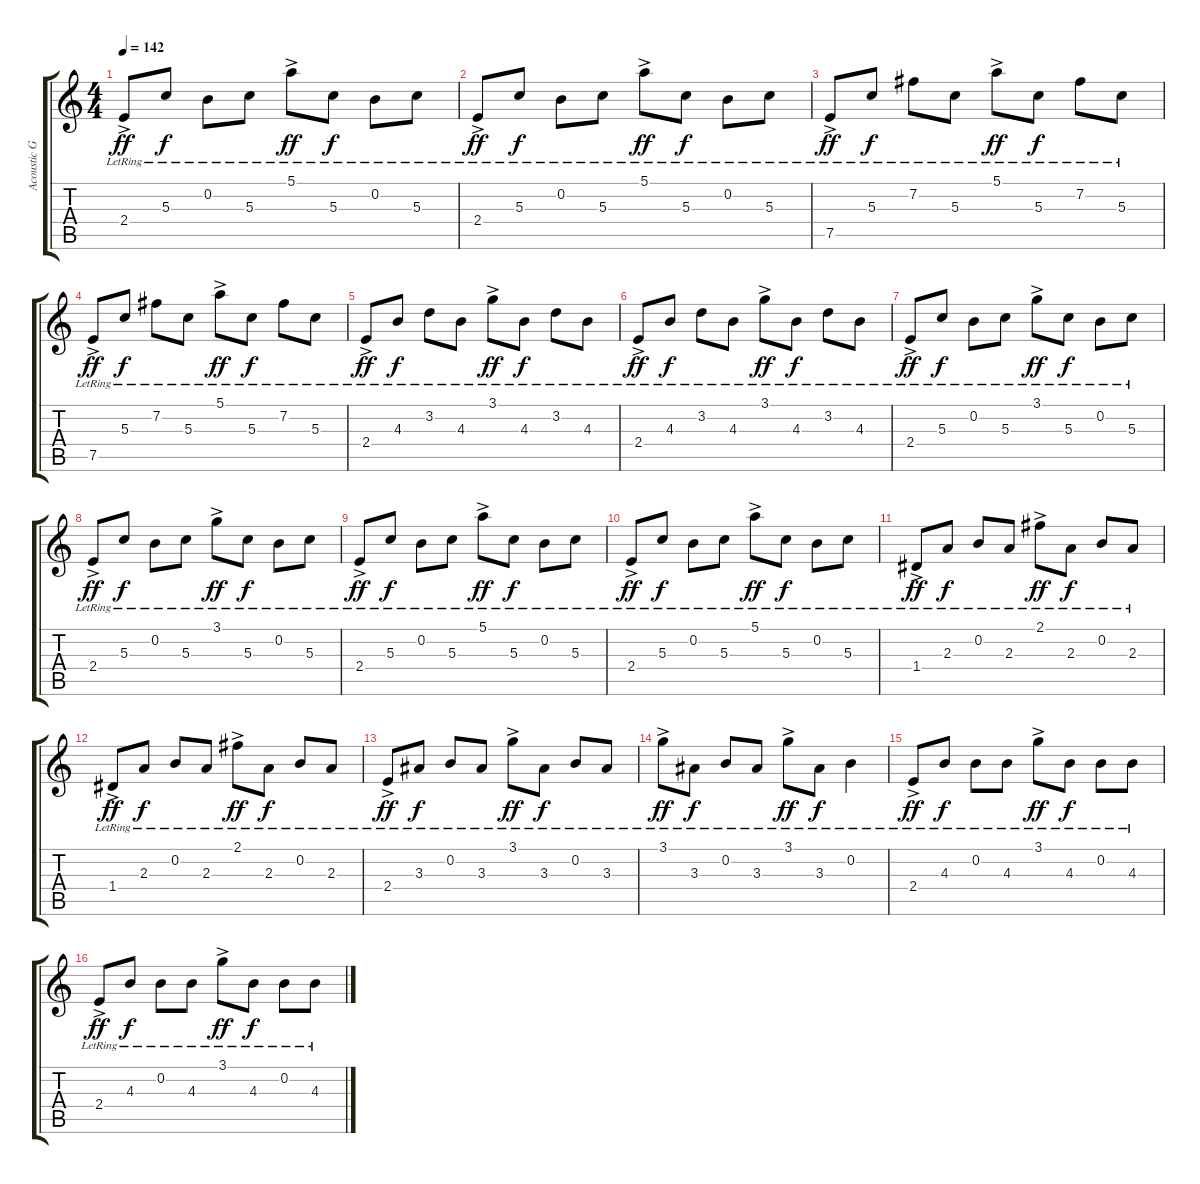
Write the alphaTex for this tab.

\track ("Acoustic Guitar" "Acoustic G") {instrument acousticguitarsteel}
\staff {score tabs}
\tuning (E4 B3 G3 D3 A2 E2) {hide}
\ts (4 4)
\tempo 142
\clef g2
\ks c
2.4{ac lr}.8{dy ff} 5.3{lr}.8{dy f} 0.2{lr}.8 5.3{lr}.8 5.1{ac lr}.8{dy ff} 5.3{lr}.8{dy f} 0.2{lr}.8 5.3{lr}.8 |
2.4{ac lr}.8{dy ff} 5.3{lr}.8{dy f} 0.2{lr}.8 5.3{lr}.8 5.1{ac lr}.8{dy ff} 5.3{lr}.8{dy f} 0.2{lr}.8 5.3{lr}.8 |
7.5{ac lr}.8{dy ff} 5.3{lr}.8{dy f} 7.2{lr}.8 5.3{lr}.8 5.1{ac lr}.8{dy ff} 5.3{lr}.8{dy f} 7.2{lr}.8 5.3{lr}.8 |
7.5{ac lr}.8{dy ff} 5.3{lr}.8{dy f} 7.2{lr}.8 5.3{lr}.8 5.1{ac lr}.8{dy ff} 5.3{lr}.8{dy f} 7.2{lr}.8 5.3{lr}.8 |
2.4{ac lr}.8{dy ff} 4.3{lr}.8{dy f} 3.2{lr}.8 4.3{lr}.8 3.1{ac lr}.8{dy ff} 4.3{lr}.8{dy f} 3.2{lr}.8 4.3{lr}.8 |
2.4{ac lr}.8{dy ff} 4.3{lr}.8{dy f} 3.2{lr}.8 4.3{lr}.8 3.1{ac lr}.8{dy ff} 4.3{lr}.8{dy f} 3.2{lr}.8 4.3{lr}.8 |
2.4{ac lr}.8{dy ff} 5.3{lr}.8{dy f} 0.2{lr}.8 5.3{lr}.8 3.1{ac lr}.8{dy ff} 5.3{lr}.8{dy f} 0.2{lr}.8 5.3{lr}.8 |
2.4{ac lr}.8{dy ff} 5.3{lr}.8{dy f} 0.2{lr}.8 5.3{lr}.8 3.1{ac lr}.8{dy ff} 5.3{lr}.8{dy f} 0.2{lr}.8 5.3{lr}.8 |
2.4{ac lr}.8{dy ff} 5.3{lr}.8{dy f} 0.2{lr}.8 5.3{lr}.8 5.1{ac lr}.8{dy ff} 5.3{lr}.8{dy f} 0.2{lr}.8 5.3{lr}.8 |
2.4{ac lr}.8{dy ff} 5.3{lr}.8{dy f} 0.2{lr}.8 5.3{lr}.8 5.1{ac lr}.8{dy ff} 5.3{lr}.8{dy f} 0.2{lr}.8 5.3{lr}.8 |
1.4{ac lr}.8{dy ff} 2.3{lr}.8{dy f} 0.2{lr}.8 2.3{lr}.8 2.1{ac lr}.8{dy ff} 2.3{lr}.8{dy f} 0.2{lr}.8 2.3{lr}.8 |
1.4{ac lr}.8{dy ff} 2.3{lr}.8{dy f} 0.2{lr}.8 2.3{lr}.8 2.1{ac lr}.8{dy ff} 2.3{lr}.8{dy f} 0.2{lr}.8 2.3{lr}.8 |
2.4{ac lr}.8{dy ff} 3.3{lr}.8{dy f} 0.2{lr}.8 3.3{lr}.8 3.1{ac lr}.8{dy ff} 3.3{lr}.8{dy f} 0.2{lr}.8 3.3{lr}.8 |
3.1{ac lr}.8{dy ff} 3.3{lr}.8{dy f} 0.2{lr}.8 3.3{lr}.8 3.1{ac lr}.8{dy ff} 3.3{lr}.8{dy f} 0.2{lr}.4 |
2.4{ac lr}.8{dy ff} 4.3{lr}.8{dy f} 0.2{lr}.8 4.3{lr}.8 3.1{ac lr}.8{dy ff} 4.3{lr}.8{dy f} 0.2{lr}.8 4.3{lr}.8 |
2.4{ac lr}.8{dy ff} 4.3{lr}.8{dy f} 0.2{lr}.8 4.3{lr}.8 3.1{ac lr}.8{dy ff} 4.3{lr}.8{dy f} 0.2{lr}.8 4.3{lr}.8
